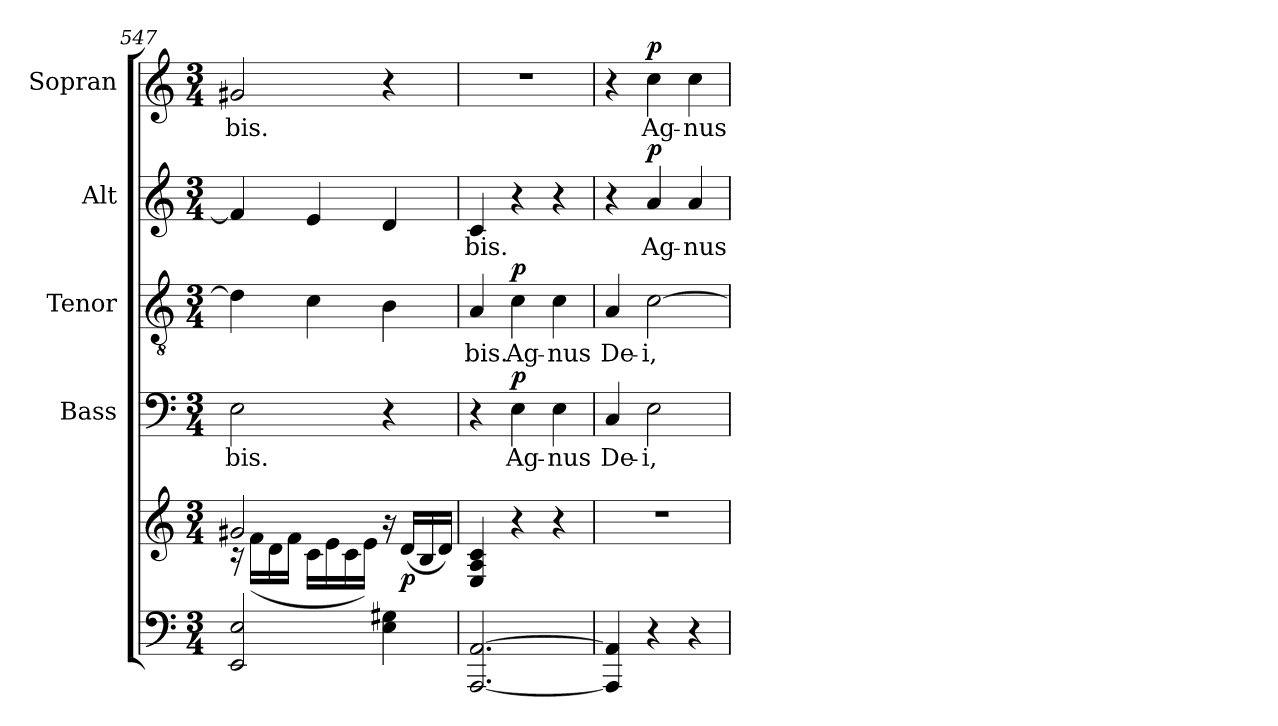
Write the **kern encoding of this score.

**kern	**kern	**dynam	**kern	**text	**dynam	**kern	**text	**dynam	**kern	**text	**dynam	**kern	**text	**dynam
*part5	*part5	*part5	*part4	*part4	*part4	*part3	*part3	*part3	*part2	*part2	*part2	*part1	*part1	*part1
*staff6	*staff5	*staff5/6	*staff4	*staff4	*staff4	*staff3	*staff3	*staff3	*staff2	*staff2	*staff2	*staff1	*staff1	*staff1
*	*	*	*I"Bass	*	*	*I"Tenor	*	*	*I"Alt	*	*	*I"Sopran	*	*
*	*	*	*I'B.	*	*	*I'T.	*	*	*I'A.	*	*	*I'S.	*	*
!!LO:PB:g=z
*clefF4	*clefG2	*	*clefF4	*	*	*clefGv2	*	*	*clefG2	*	*	*clefG2	*	*
*k[]	*k[]	*	*k[]	*	*	*k[]	*	*	*k[]	*	*	*k[]	*	*
*C:	*C:	*	*C:	*	*	*C:	*	*	*C:	*	*	*C:	*	*
*M3/4	*M3/4	*	*M3/4	*	*	*M3/4	*	*	*M3/4	*	*	*M3/4	*	*
=547	=547	=547	=547	=547	=547	=547	=547	=547	=547	=547	=547	=547	=547	=547
*	*^	*	*	*	*	*	*	*	*	*	*	*	*	*
!	!	!	!	!	!LO:LY:b	!	!	!	!	!	!	!	!	!LO:LY:b	!
2EE/ 2E/	2g#X/	16rc	.	2E\	-bis.	.	4d\]	.	.	4f/]	.	.	2g#X/	-bis.	.
.	.	(<16f\LL	.	.	.	.	.	.	.	.	.	.	.	.	.
.	.	16d\	.	.	.	.	.	.	.	.	.	.	.	.	.
.	.	16f\JJ	.	.	.	.	.	.	.	.	.	.	.	.	.
.	.	16c\LL	.	.	.	.	4c\	.	.	4e/	.	.	.	.	.
.	.	16e\	.	.	.	.	.	.	.	.	.	.	.	.	.
.	.	16c\	.	.	.	.	.	.	.	.	.	.	.	.	.
.	.	16e\JJ)	.	.	.	.	.	.	.	.	.	.	.	.	.
4E\ 4G#X\	16r	4ryy	.	4r	.	.	4B\	.	.	4d/	.	.	4r	.	.
!	!	!	!LO:DY:b	!	!	!	!	!	!	!	!	!	!	!	!
.	(<16d/LL	.	p	.	.	.	.	.	.	.	.	.	.	.	.
.	16B/	.	.	.	.	.	.	.	.	.	.	.	.	.	.
.	16d/JJ)	.	.	.	.	.	.	.	.	.	.	.	.	.	.
*	*v	*v	*	*	*	*	*	*	*	*	*	*	*	*	*
=548	=548	=548	=548	=548	=548	=548	=548	=548	=548	=548	=548	=548	=548	=548
!	!	!	!	!	!	!	!LO:LY:b	!	!	!LO:LY:b	!	!	!	!
[2.AAA/ [2.AA/	4E/ 4A/ 4c/	.	4r	.	.	4A/	-bis.	.	4c/	-bis.	.	2.r	.	.
!	!	!	!	!LO:LY:b	!LO:DY:a	!	!LO:LY:b	!LO:DY:a	!	!	!	!	!	!
.	4r	.	4E\	Ag-	p	4c\	Ag-	p	4r	.	.	.	.	.
!	!	!	!	!LO:LY:b	!	!	!LO:LY:b	!	!	!	!	!	!	!
.	4r	.	4E\	-nus	.	4c\	-nus	.	4r	.	.	.	.	.
=549	=549	=549	=549	=549	=549	=549	=549	=549	=549	=549	=549	=549	=549	=549
!	!	!	!	!LO:LY:b	!	!	!LO:LY:b	!	!	!	!	!	!	!
4AAA/] 4AA/]	2.r	.	4C/	De-	.	4A/	De-	.	4r	.	.	4r	.	.
!	!	!	!	!LO:LY:b	!	!	!LO:LY:b	!	!	!LO:LY:b	!LO:DY:a	!	!LO:LY:b	!LO:DY:a
4r	.	.	2E\	-i,	.	[2c\	-i,	.	4a/	Ag-	p	4cc\	Ag-	p
!	!	!	!	!	!	!	!	!	!	!LO:LY:b	!	!	!LO:LY:b	!
4r	.	.	.	.	.	.	.	.	4a/	-nus	.	4cc\	-nus	.
=	=	=	=	=	=	=	=	=	=	=	=	=	=	=
*-	*-	*-	*-	*-	*-	*-	*-	*-	*-	*-	*-	*-	*-	*-
